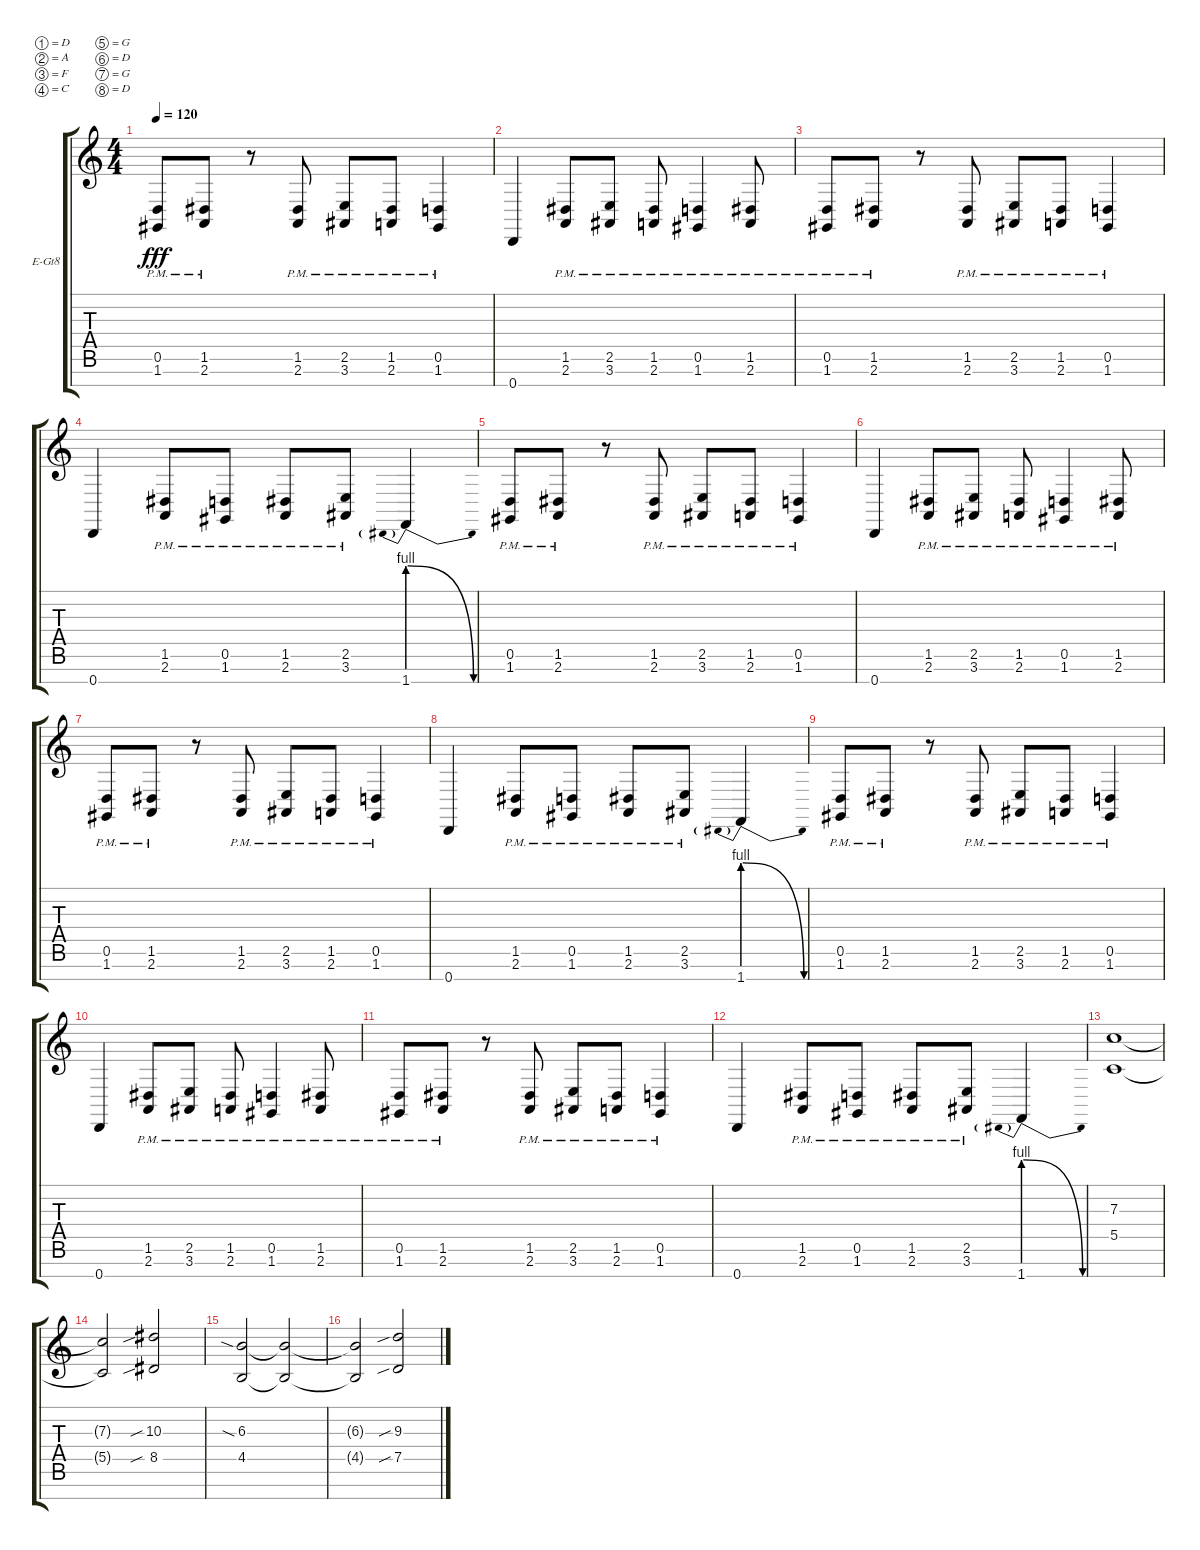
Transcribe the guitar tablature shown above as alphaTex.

\bracketExtendMode groupsimilarinstruments
\firstSystemTrackNameOrientation horizontal
\otherSystemsTrackNameOrientation horizontal
\track ("Jae" "E-Gt8") {instrument distortionguitar}
\staff {score tabs}
\tuning (D4 A3 F3 C3 G2 D2 G1 D1)
\ts (4 4)
\tempo 120
\clef g2
\ks c
(1.7{pm} 0.6{pm}).8{dy fff} (2.7{pm} 1.6{pm}).8 r.8 (2.7{pm} 1.6{pm}).8 (3.7{pm} 2.6{pm}).8 (2.7{pm} 1.6{pm}).8 (1.7{pm} 0.6{pm}).4 |
0.8.4 (2.7{pm} 1.6{pm}).8 (3.7{pm} 2.6{pm}).8 (2.7{pm} 1.6{pm}).8 (1.7{pm} 0.6{pm}).4 (2.7{pm} 1.6{pm}).8 |
(1.7{pm} 0.6{pm}).8 (2.7{pm} 1.6{pm}).8 r.8 (2.7{pm} 1.6{pm}).8 (3.7{pm} 2.6{pm}).8 (2.7{pm} 1.6{pm}).8 (1.7{pm} 0.6{pm}).4 |
0.8.4 (2.7{pm} 1.6{pm}).8 (1.7{pm} 0.6{pm}).8 (2.7{pm} 1.6{pm}).8 (3.7{pm} 2.6{pm}).8 1.8{be (prebendrelease 0 4 59.4 0)}.4 |
(1.7{pm} 0.6{pm}).8 (2.7{pm} 1.6{pm}).8 r.8 (2.7{pm} 1.6{pm}).8 (3.7{pm} 2.6{pm}).8 (2.7{pm} 1.6{pm}).8 (1.7{pm} 0.6{pm}).4 |
0.8.4 (2.7{pm} 1.6{pm}).8 (3.7{pm} 2.6{pm}).8 (2.7{pm} 1.6{pm}).8 (1.7{pm} 0.6{pm}).4 (2.7{pm} 1.6{pm}).8 |
(1.7{pm} 0.6{pm}).8 (2.7{pm} 1.6{pm}).8 r.8 (2.7{pm} 1.6{pm}).8 (3.7{pm} 2.6{pm}).8 (2.7{pm} 1.6{pm}).8 (1.7{pm} 0.6{pm}).4 |
0.8.4 (2.7{pm} 1.6{pm}).8 (1.7{pm} 0.6{pm}).8 (2.7{pm} 1.6{pm}).8 (3.7{pm} 2.6{pm}).8 1.8{be (prebendrelease 0 4 59.4 0)}.4 |
(1.7{pm} 0.6{pm}).8 (2.7{pm} 1.6{pm}).8 r.8 (2.7{pm} 1.6{pm}).8 (3.7{pm} 2.6{pm}).8 (2.7{pm} 1.6{pm}).8 (1.7{pm} 0.6{pm}).4 |
0.8.4 (2.7{pm} 1.6{pm}).8 (3.7{pm} 2.6{pm}).8 (2.7{pm} 1.6{pm}).8 (1.7{pm} 0.6{pm}).4 (2.7{pm} 1.6{pm}).8 |
(1.7{pm} 0.6{pm}).8 (2.7{pm} 1.6{pm}).8 r.8 (2.7{pm} 1.6{pm}).8 (3.7{pm} 2.6{pm}).8 (2.7{pm} 1.6{pm}).8 (1.7{pm} 0.6{pm}).4 |
0.8.4 (2.7{pm} 1.6{pm}).8 (1.7{pm} 0.6{pm}).8 (2.7{pm} 1.6{pm}).8 (3.7{pm} 2.6{pm}).8 1.8{be (prebendrelease 0 4 59.4 0)}.4 |
(5.5 7.3).1 |
(7.3{t} 5.5{t}).2 (10.3{sib} 8.5{sib}).2 |
(4.5 6.3{sia}).2 (4.5{t} 6.3{t}).2 |
(6.3{t} 4.5{t}).2 (9.3{sib} 7.5{sib}).2
